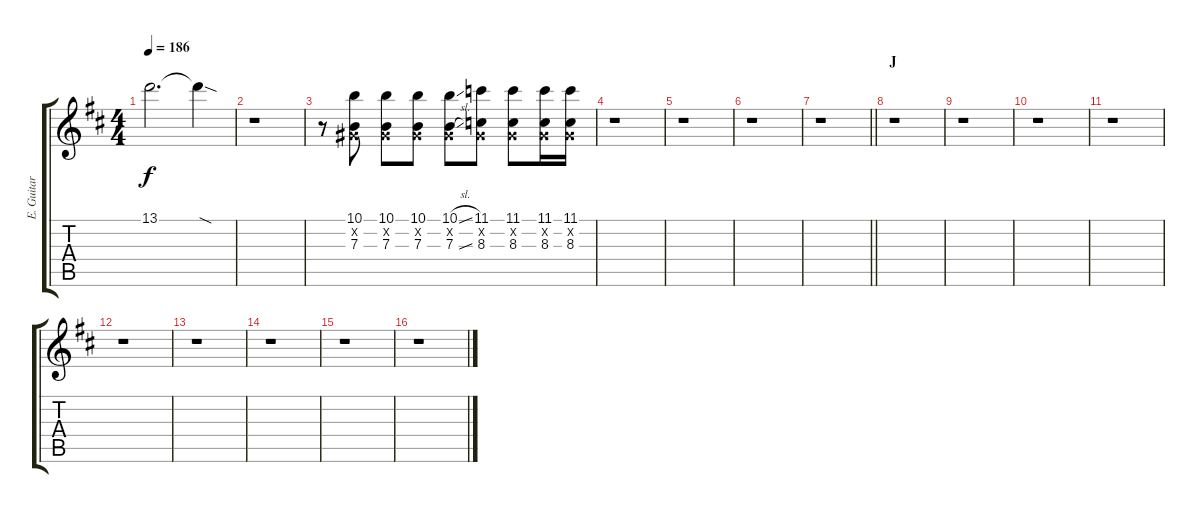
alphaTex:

\track ("E. Guitar III" "E. Guitar ") {instrument overdrivenguitar}
\staff {score tabs}
\tuning (Db4 Ab3 E3 B2 Gb2 B1) {hide}
\ts (4 4)
\tempo 186
\clef g2
\ks d
13.1{t}.2{d dy f} 13.1{sod t}.4 |
r.1 |
r.8 (10.1 0.2{x} 7.3).8 (10.1 0.2{x} 7.3).8 (10.1 0.2{x} 7.3).8 (10.1{sl} 0.2{x} 7.3{sl}).8 (11.1 0.2{x} 8.3).8 (11.1 0.2{x} 8.3).8 (11.1 0.2{x} 8.3).16 (11.1 0.2{x} 8.3).16 |
r.1 |
r.1 |
r.1 |
\barLineRight lightlight
r.1 |
\section ("" "J")
r.1 |
r.1 |
r.1 |
r.1 |
r.1 |
r.1 |
r.1 |
r.1 |
r.1
